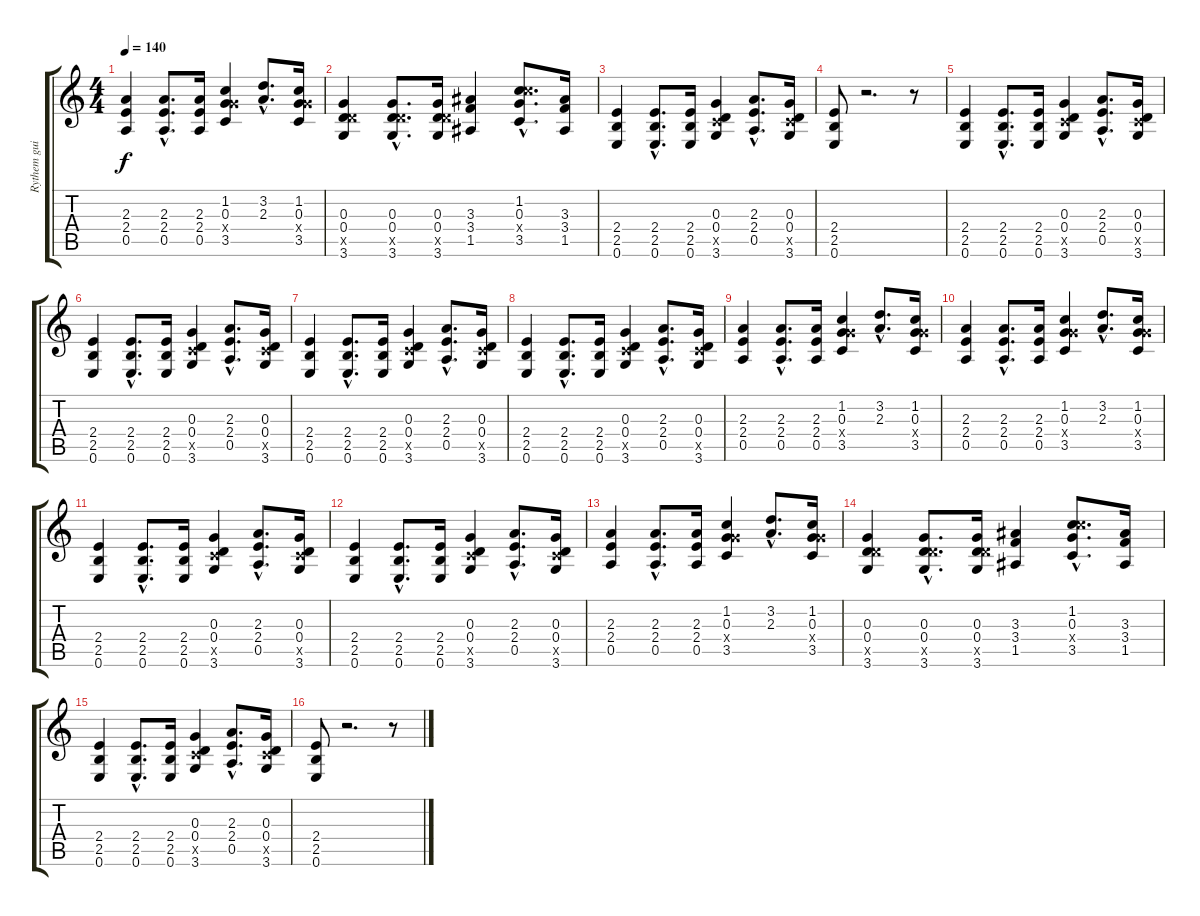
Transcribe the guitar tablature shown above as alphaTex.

\track ("Rythem guitar" "Rythem gui") {instrument overdrivenguitar}
\staff {score tabs}
\tuning (E4 B3 G3 D3 A2 E2) {hide}
\ts (4 4)
\tempo 140
\clef g2
\ks c
(2.3 2.4 0.5).4{dy f} (2.3{hac} 2.4{hac} 0.5{hac}).8{d} (2.3 2.4 0.5).16 (1.2 0.3 5.4{x} 3.5).4 (3.2{hac} 2.3{hac}).8{d} (1.2 0.3 5.4{x} 3.5).16 |
(0.3 0.4 5.5{x} 3.6).4 (0.3{hac} 0.4{hac} 5.5{hac x} 3.6{hac}).8{d} (0.3 0.4 5.5{x} 3.6).16 (3.3 3.4 1.5).4 (1.2{hac} 0.3{hac} 10.4{hac x} 3.5{hac}).8{d} (3.3 3.4 1.5).16 |
(2.4 2.5 0.6).4 (2.4{hac} 2.5{hac} 0.6{hac}).8{d} (2.4 2.5 0.6).16 (0.3 0.4 3.5{x} 3.6).4 (2.3{hac} 2.4{hac} 0.5{hac}).8{d} (0.3 0.4 3.5{x} 3.6).16 |
(2.4 2.5 0.6).8 r.2{d} r.8 |
(2.4 2.5 0.6).4 (2.4{hac} 2.5{hac} 0.6{hac}).8{d} (2.4 2.5 0.6).16 (0.3 0.4 3.5{x} 3.6).4 (2.3{hac} 2.4{hac} 0.5{hac}).8{d} (0.3 0.4 3.5{x} 3.6).16 |
(2.4 2.5 0.6).4 (2.4{hac} 2.5{hac} 0.6{hac}).8{d} (2.4 2.5 0.6).16 (0.3 0.4 3.5{x} 3.6).4 (2.3{hac} 2.4{hac} 0.5{hac}).8{d} (0.3 0.4 3.5{x} 3.6).16 |
(2.4 2.5 0.6).4 (2.4{hac} 2.5{hac} 0.6{hac}).8{d} (2.4 2.5 0.6).16 (0.3 0.4 3.5{x} 3.6).4 (2.3{hac} 2.4{hac} 0.5{hac}).8{d} (0.3 0.4 3.5{x} 3.6).16 |
(2.4 2.5 0.6).4 (2.4{hac} 2.5{hac} 0.6{hac}).8{d} (2.4 2.5 0.6).16 (0.3 0.4 3.5{x} 3.6).4 (2.3{hac} 2.4{hac} 0.5{hac}).8{d} (0.3 0.4 3.5{x} 3.6).16 |
(2.3 2.4 0.5).4 (2.3{hac} 2.4{hac} 0.5{hac}).8{d} (2.3 2.4 0.5).16 (1.2 0.3 5.4{x} 3.5).4 (3.2{hac} 2.3{hac}).8{d} (1.2 0.3 5.4{x} 3.5).16 |
(2.3 2.4 0.5).4 (2.3{hac} 2.4{hac} 0.5{hac}).8{d} (2.3 2.4 0.5).16 (1.2 0.3 5.4{x} 3.5).4 (3.2{hac} 2.3{hac}).8{d} (1.2 0.3 5.4{x} 3.5).16 |
(2.4 2.5 0.6).4 (2.4{hac} 2.5{hac} 0.6{hac}).8{d} (2.4 2.5 0.6).16 (0.3 0.4 3.5{x} 3.6).4 (2.3{hac} 2.4{hac} 0.5{hac}).8{d} (0.3 0.4 3.5{x} 3.6).16 |
(2.4 2.5 0.6).4 (2.4{hac} 2.5{hac} 0.6{hac}).8{d} (2.4 2.5 0.6).16 (0.3 0.4 3.5{x} 3.6).4 (2.3{hac} 2.4{hac} 0.5{hac}).8{d} (0.3 0.4 3.5{x} 3.6).16 |
(2.3 2.4 0.5).4 (2.3{hac} 2.4{hac} 0.5{hac}).8{d} (2.3 2.4 0.5).16 (1.2 0.3 5.4{x} 3.5).4 (3.2{hac} 2.3{hac}).8{d} (1.2 0.3 5.4{x} 3.5).16 |
(0.3 0.4 5.5{x} 3.6).4 (0.3{hac} 0.4{hac} 5.5{hac x} 3.6{hac}).8{d} (0.3 0.4 5.5{x} 3.6).16 (3.3 3.4 1.5).4 (1.2{hac} 0.3{hac} 10.4{hac x} 3.5{hac}).8{d} (3.3 3.4 1.5).16 |
(2.4 2.5 0.6).4 (2.4{hac} 2.5{hac} 0.6{hac}).8{d} (2.4 2.5 0.6).16 (0.3 0.4 3.5{x} 3.6).4 (2.3{hac} 2.4{hac} 0.5{hac}).8{d} (0.3 0.4 3.5{x} 3.6).16 |
(2.4 2.5 0.6).8 r.2{d} r.8
